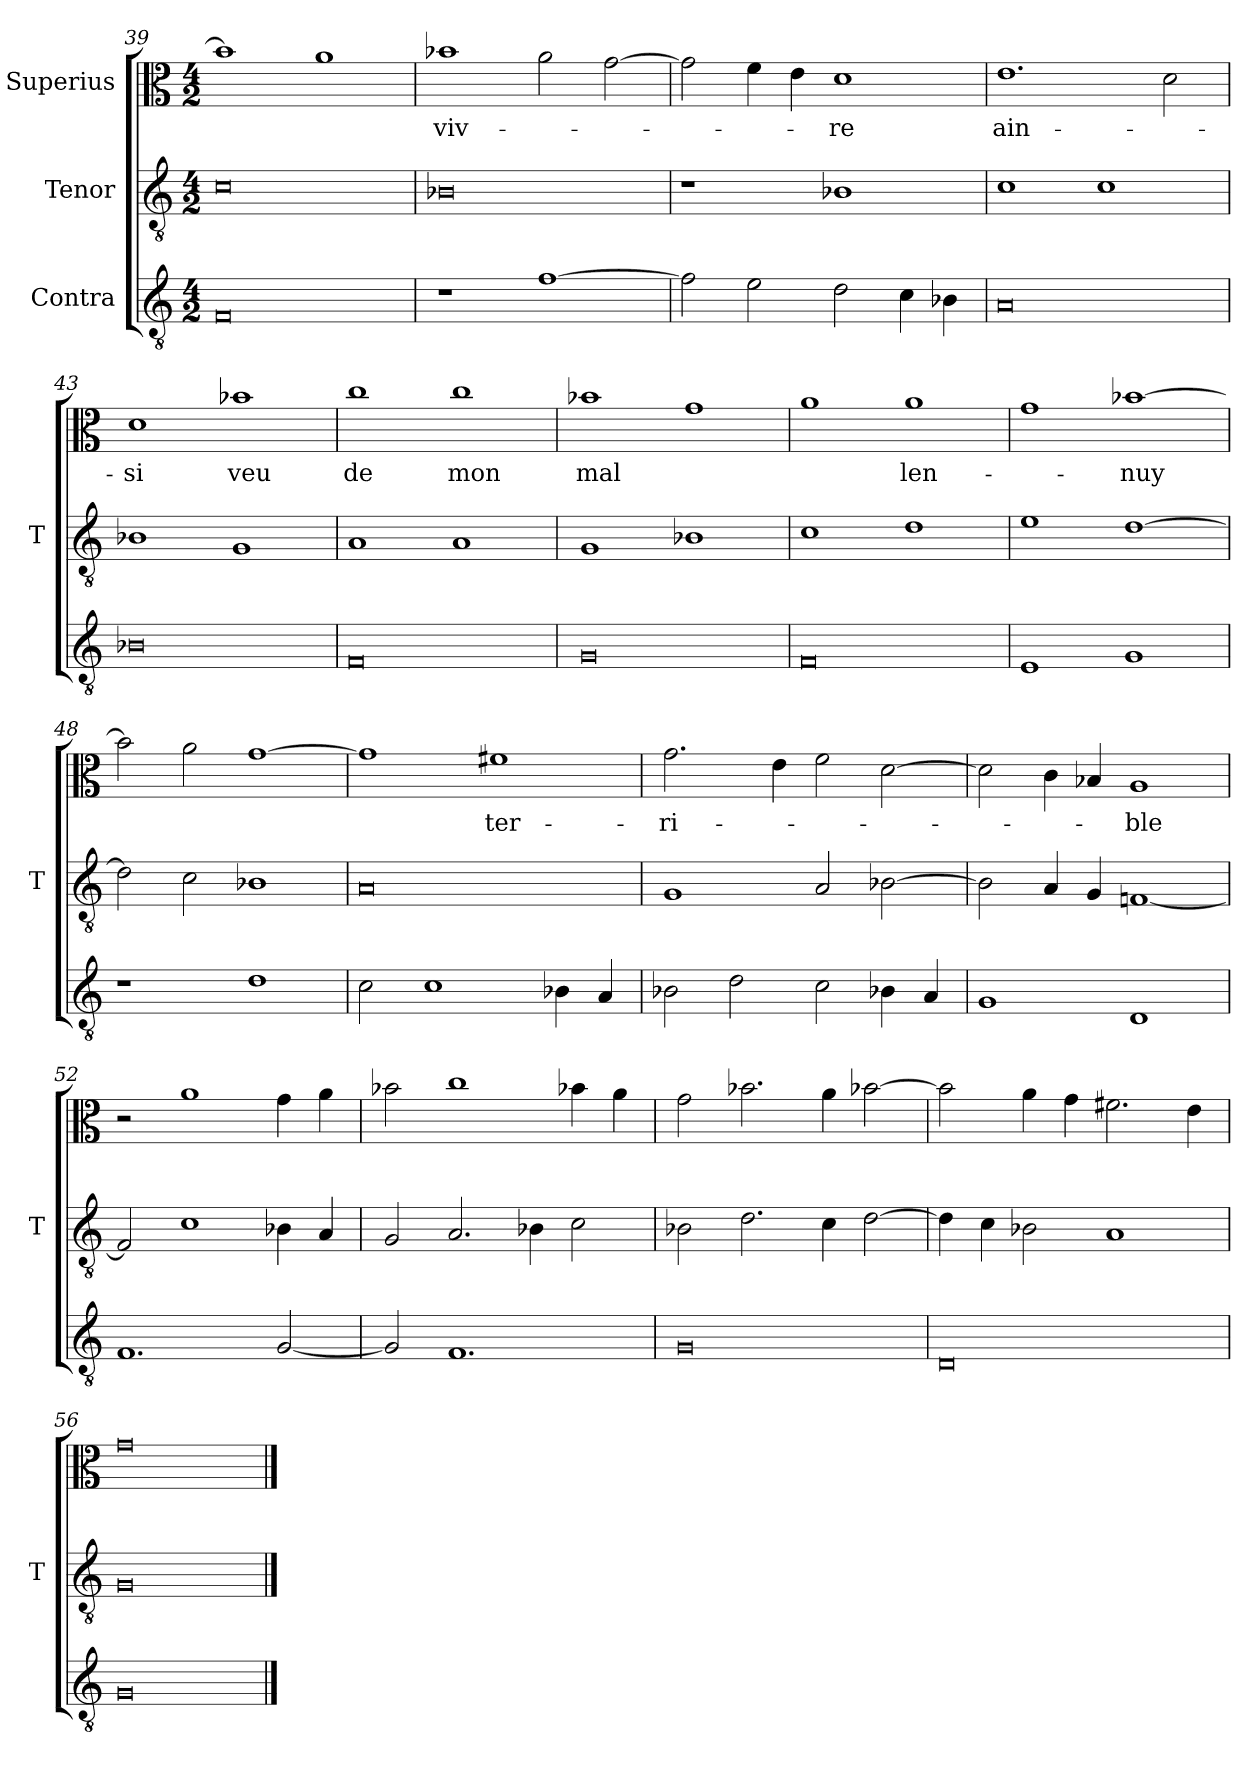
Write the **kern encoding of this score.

**kern	**kern	**kern	**text
*part3	*part2	*part1	*part1
*staff3	*staff2	*staff1	*staff1
*I"Contra	*I"Tenor	*I"Superius	*
*	*I'T	*	*
*clefGv2	*clefGv2	*clefC3	*
*M4/2	*M4/2	*M4/2	*
=39	=39	=39	=39
0F	0c	1b-]	.
.	.	1a	.
=40	=40	=40	=40
1r	0B-X	1b-X	viv-
[1f	.	2a	.
.	.	[2g	.
=41	=41	=41	=41
2f]	1r	2g]	.
2e	.	4f	.
.	.	4e	.
2d	1B-X	1d	-re
4c	.	.	.
4B-X	.	.	.
=42	=42	=42	=42
0A	1c	1.e	ain-
.	1c	.	.
.	.	2d	.
=43	=43	=43	=43
0B-X	1B-X	1d	-si
.	1G	1b-X	-veu
=44	=44	=44	=44
0F	1A	1cc	-de
.	1A	1cc	-mon
=45	=45	=45	=45
0G	1G	1b-X	-mal
.	1B-X	1g	.
=46	=46	=46	=46
0F	1c	1a	.
.	1d	1a	len-
=47	=47	=47	=47
1E	1e	1g	.
1G	[1d	[1b-X	-nuy
=48	=48	=48	=48
1r	2d]	2b-]	.
.	2c	2a	.
1d	1B-X	[1g	.
=49	=49	=49	=49
2c	0A	1g]	.
1c	.	.	.
.	.	1f#X	ter-
4B-X	.	.	.
4A	.	.	.
=50	=50	=50	=50
2B-X	1G	2.g	-ri-
2d	.	.	.
.	.	4e	.
2c	2A	2f	.
4B-X	[2B-X	[2d	.
4A	.	.	.
=51	=51	=51	=51
1G	2B-]	2d]	.
.	4A	4c	.
.	4G	4B-X	.
1D	[1Fn	1A	-ble
=52	=52	=52	=52
1.F	2F]	2r	.
.	1c	1a	.
[2G	4B-X	4g	.
.	4A	4a	.
=53	=53	=53	=53
2G]	2G	2b-X	.
1.F	2.A	1cc	.
.	4B-X	.	.
.	2c	4b-X	.
.	.	4a	.
=54	=54	=54	=54
0G	2B-X	2g	.
.	2.d	2.b-X	.
.	4c	4a	.
.	[2d	[2b-X	.
=55	=55	=55	=55
0D	4d]	2b-]	.
.	4c	.	.
.	2B-X	4a	.
.	.	4g	.
.	1A	2.f#X	.
.	.	4e	.
=56	=56	=56	=56
0G	0G	0g	.
==	==	==	==
*-	*-	*-	*-
